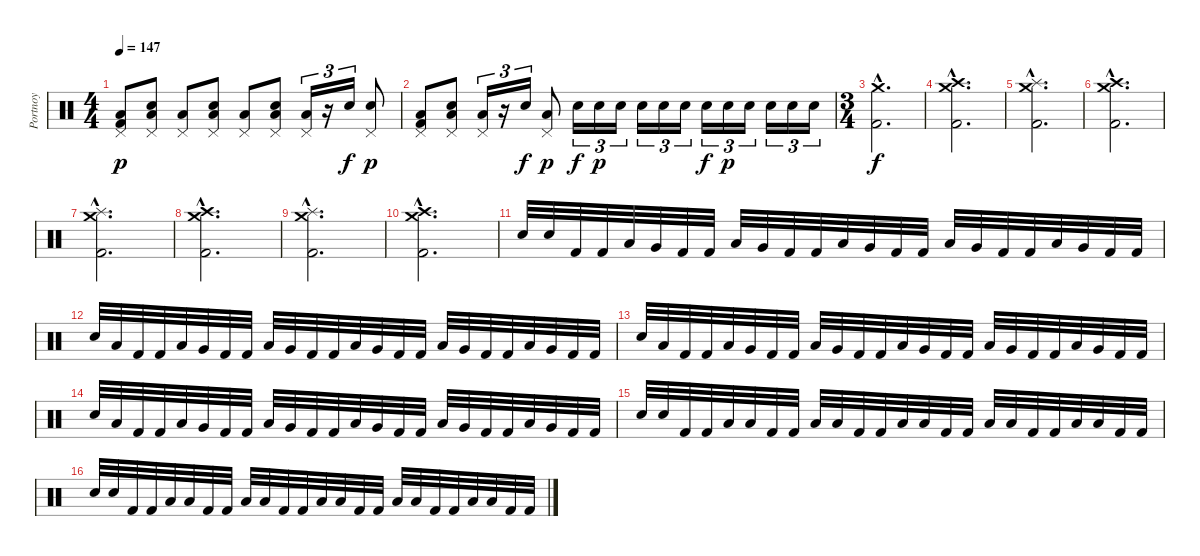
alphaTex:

\track ("Portnoy" "Portnoy") {instrument percussion}
\staff {score}
\articulation defaults
\ts (4 4)
\tempo 147
\clef neutral
\ks c
("Low Floor Tom (hit)" "Kick (hit) 2" "Pedal Hi-Hat (hit)").8{dy p} ("Electric Snare (hit)" "Low Floor Tom (hit)" "Pedal Hi-Hat (hit)").8 ("Low Floor Tom (hit)" "Pedal Hi-Hat (hit)").8 ("Electric Snare (hit)" "Low Floor Tom (hit)" "Pedal Hi-Hat (hit)").8 ("Low Floor Tom (hit)" "Pedal Hi-Hat (hit)").8 ("Electric Snare (hit)" "Low Floor Tom (hit)" "Pedal Hi-Hat (hit)").8 ("Low Floor Tom (hit)" "Pedal Hi-Hat (hit)").16{tu (3 2)} r.16{tu (3 2)} "Electric Snare (hit)".16{tu (3 2) dy f} ("Electric Snare (hit)" "Pedal Hi-Hat (hit)").8{dy p} |
("Low Floor Tom (hit)" "Kick (hit) 2" "Pedal Hi-Hat (hit)").8 ("Electric Snare (hit)" "Low Floor Tom (hit)" "Pedal Hi-Hat (hit)").8 ("Low Floor Tom (hit)" "Pedal Hi-Hat (hit)").16{tu (3 2)} r.16{tu (3 2)} "Electric Snare (hit)".16{tu (3 2) dy f} ("Low Floor Tom (hit)" "Pedal Hi-Hat (hit)").8{dy p} "Electric Snare (hit)".16{tu (3 2) dy f} "Electric Snare (hit)".16{tu (3 2) dy p} "Electric Snare (hit)".16{tu (3 2)} "Electric Snare (hit)".16{tu (3 2)} "Electric Snare (hit)".16{tu (3 2)} "Electric Snare (hit)".16{tu (3 2)} "Electric Snare (hit)".16{tu (3 2) dy f} "Electric Snare (hit)".16{tu (3 2) dy p} "Electric Snare (hit)".16{tu (3 2)} "Electric Snare (hit)".16{tu (3 2)} "Electric Snare (hit)".16{tu (3 2)} "Electric Snare (hit)".16{tu (3 2)} |
\ts (3 4)
("Crash medium (hit)"{hac} "Kick (hit) 2"{hac}).2{d dy f} |
("Crash medium (hit)"{hac} "Crash high (hit)"{hac} "Kick (hit) 2"{hac}).2{d} |
("Splash (hit)"{hac} "Crash medium (hit)"{hac} "Kick (hit) 2"{hac}).2{d} |
("Crash medium (hit)"{hac} "Crash high (hit)"{hac} "Kick (hit) 2"{hac}).2{d} |
("Splash (hit)"{hac} "Crash medium (hit)"{hac} "Kick (hit) 2"{hac}).2{d} |
("Crash medium (hit)"{hac} "Crash high (hit)"{hac} "Kick (hit) 2"{hac}).2{d} |
("Splash (hit)"{hac} "Crash medium (hit)"{hac} "Kick (hit) 2"{hac}).2{d} |
("Crash medium (hit)"{hac} "Crash high (hit)"{hac} "Kick (hit) 2"{hac}).2{d} |
"Electric Snare (hit)".32{volume 12} "Electric Snare (hit)".32 "Kick (hit) 2".32 "Kick (hit) 2".32 "Low Floor Tom (hit)".32 "Very Low Tom (hit)".32 "Kick (hit) 2".32 "Kick (hit) 2".32 "Low Floor Tom (hit)".32 "Very Low Tom (hit)".32 "Kick (hit) 2".32 "Kick (hit) 2".32 "Low Floor Tom (hit)".32 "Very Low Tom (hit)".32 "Kick (hit) 2".32 "Kick (hit) 2".32 "Low Floor Tom (hit)".32 "Very Low Tom (hit)".32 "Kick (hit) 2".32 "Kick (hit) 2".32 "Low Floor Tom (hit)".32 "Very Low Tom (hit)".32 "Kick (hit) 2".32 "Kick (hit) 2".32 |
"Electric Snare (hit)".32 "Low Floor Tom (hit)".32 "Kick (hit) 2".32 "Kick (hit) 2".32 "Low Floor Tom (hit)".32 "Very Low Tom (hit)".32 "Kick (hit) 2".32 "Kick (hit) 2".32 "Low Floor Tom (hit)".32 "Very Low Tom (hit)".32 "Kick (hit) 2".32 "Kick (hit) 2".32 "Low Floor Tom (hit)".32 "Very Low Tom (hit)".32 "Kick (hit) 2".32 "Kick (hit) 2".32 "Low Floor Tom (hit)".32 "Very Low Tom (hit)".32 "Kick (hit) 2".32 "Kick (hit) 2".32 "Low Floor Tom (hit)".32 "Very Low Tom (hit)".32 "Kick (hit) 2".32 "Kick (hit) 2".32 |
"Electric Snare (hit)".32 "Low Floor Tom (hit)".32 "Kick (hit) 2".32 "Kick (hit) 2".32 "Low Floor Tom (hit)".32 "Very Low Tom (hit)".32 "Kick (hit) 2".32 "Kick (hit) 2".32 "Low Floor Tom (hit)".32 "Very Low Tom (hit)".32 "Kick (hit) 2".32 "Kick (hit) 2".32 "Low Floor Tom (hit)".32 "Very Low Tom (hit)".32 "Kick (hit) 2".32 "Kick (hit) 2".32 "Low Floor Tom (hit)".32 "Very Low Tom (hit)".32 "Kick (hit) 2".32 "Kick (hit) 2".32 "Low Floor Tom (hit)".32 "Very Low Tom (hit)".32 "Kick (hit) 2".32 "Kick (hit) 2".32 |
"Electric Snare (hit)".32 "Low Floor Tom (hit)".32 "Kick (hit) 2".32 "Kick (hit) 2".32 "Low Floor Tom (hit)".32 "Very Low Tom (hit)".32 "Kick (hit) 2".32 "Kick (hit) 2".32 "Low Floor Tom (hit)".32 "Very Low Tom (hit)".32 "Kick (hit) 2".32 "Kick (hit) 2".32 "Low Floor Tom (hit)".32 "Very Low Tom (hit)".32 "Kick (hit) 2".32 "Kick (hit) 2".32 "Low Floor Tom (hit)".32 "Very Low Tom (hit)".32 "Kick (hit) 2".32 "Kick (hit) 2".32 "Low Floor Tom (hit)".32 "Very Low Tom (hit)".32 "Kick (hit) 2".32 "Kick (hit) 2".32 |
"Electric Snare (hit)".32 "Electric Snare (hit)".32 "Kick (hit) 2".32 "Kick (hit) 2".32 "Low Floor Tom (hit)".32 "Low Tom (hit)".32 "Kick (hit) 2".32 "Kick (hit) 2".32 "Low Floor Tom (hit)".32 "Low Tom (hit)".32 "Kick (hit) 2".32 "Kick (hit) 2".32 "Low Floor Tom (hit)".32 "Low Tom (hit)".32 "Kick (hit) 2".32 "Kick (hit) 2".32 "Low Floor Tom (hit)".32 "Low Tom (hit)".32 "Kick (hit) 2".32 "Kick (hit) 2".32 "Low Floor Tom (hit)".32 "Low Tom (hit)".32 "Kick (hit) 2".32 "Kick (hit) 2".32 |
"Electric Snare (hit)".32 "Electric Snare (hit)".32 "Kick (hit) 2".32 "Kick (hit) 2".32 "Low Floor Tom (hit)".32 "Low Tom (hit)".32 "Kick (hit) 2".32 "Kick (hit) 2".32 "Low Floor Tom (hit)".32 "Low Tom (hit)".32 "Kick (hit) 2".32 "Kick (hit) 2".32 "Low Floor Tom (hit)".32 "Low Tom (hit)".32 "Kick (hit) 2".32 "Kick (hit) 2".32 "Low Floor Tom (hit)".32 "Low Tom (hit)".32 "Kick (hit) 2".32 "Kick (hit) 2".32 "Low Floor Tom (hit)".32 "Low Tom (hit)".32 "Kick (hit) 2".32 "Kick (hit) 2".32
